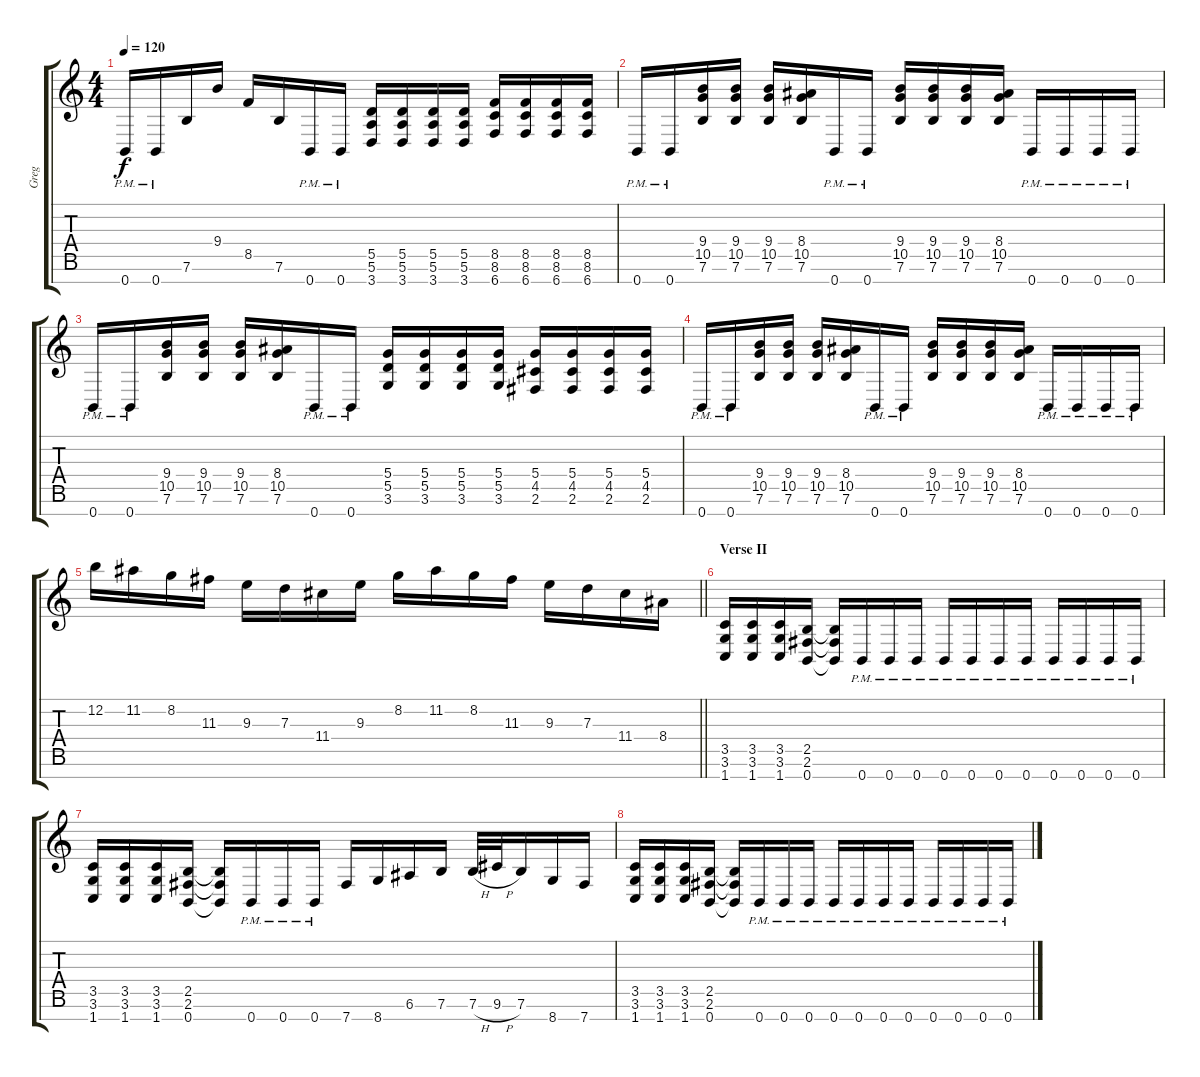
\track ("Greg" "Greg") {instrument distortionguitar}
\staff {score tabs}
\tuning (E4 B3 G3 D3 A2 E2 B1) {hide}
\ts (4 4)
\tempo 120
\clef g2
\ks c
0.7{pm}.16{dy f} 0.7{pm}.16 7.6.16 9.4.16 8.5.16 7.6.16 0.7{pm}.16 0.7{pm}.16 (5.5 5.6 3.7).16 (5.5 5.6 3.7).16 (5.5 5.6 3.7).16 (5.5 5.6 3.7).16 (8.5 8.6 6.7).16 (8.5 8.6 6.7).16 (8.5 8.6 6.7).16 (8.5 8.6 6.7).16 |
0.7{pm}.16 0.7{pm}.16 (9.4 10.5 7.6).16 (9.4 10.5 7.6).16 (9.4 10.5 7.6).16 (8.4 10.5 7.6).16 0.7{pm}.16 0.7{pm}.16 (9.4 10.5 7.6).16 (9.4 10.5 7.6).16 (9.4 10.5 7.6).16 (8.4 10.5 7.6).16 0.7{pm}.16 0.7{pm}.16 0.7{pm}.16 0.7{pm}.16 |
0.7{pm}.16 0.7{pm}.16 (9.4 10.5 7.6).16 (9.4 10.5 7.6).16 (9.4 10.5 7.6).16 (8.4 10.5 7.6).16 0.7{pm}.16 0.7{pm}.16 (5.4 5.5 3.6).16 (5.4 5.5 3.6).16 (5.4 5.5 3.6).16 (5.4 5.5 3.6).16 (5.4 4.5 2.6).16 (5.4 4.5 2.6).16 (5.4 4.5 2.6).16 (5.4 4.5 2.6).16 |
0.7{pm}.16 0.7{pm}.16 (9.4 10.5 7.6).16 (9.4 10.5 7.6).16 (9.4 10.5 7.6).16 (8.4 10.5 7.6).16 0.7{pm}.16 0.7{pm}.16 (9.4 10.5 7.6).16 (9.4 10.5 7.6).16 (9.4 10.5 7.6).16 (8.4 10.5 7.6).16 0.7{pm}.16 0.7{pm}.16 0.7{pm}.16 0.7{pm}.16 |
\barLineRight lightlight
12.2.16 11.2.16 8.2.16 11.3.16 9.3.16 7.3.16 11.4.16 9.3.16 8.2.16 11.2.16 8.2.16 11.3.16 9.3.16 7.3.16 11.4.16 8.4.16 |
\section ("" "Verse II")
(3.5 3.6 1.7).16 (3.5 3.6 1.7).16 (3.5 3.6 1.7).16 (2.5 2.6 0.7).16 (2.5{t} 2.6{t} 0.7{t}).16 0.7{pm}.16 0.7{pm}.16 0.7{pm}.16 0.7{pm}.16 0.7{pm}.16 0.7{pm}.16 0.7{pm}.16 0.7{pm}.16 0.7{pm}.16 0.7{pm}.16 0.7{pm}.16 |
(3.5 3.6 1.7).16 (3.5 3.6 1.7).16 (3.5 3.6 1.7).16 (2.5 2.6 0.7).16 (2.5{t} 2.6{t} 0.7{t}).16 0.7{pm}.16 0.7{pm}.16 0.7{pm}.16 7.7.16 8.7.16 6.6.16 7.6.16 7.6{h}.32 9.6{h}.32 7.6.16 8.7.16 7.7.16 |
(3.5 3.6 1.7).16 (3.5 3.6 1.7).16 (3.5 3.6 1.7).16 (2.5 2.6 0.7).16 (2.5{t} 2.6{t} 0.7{t}).16 0.7{pm}.16 0.7{pm}.16 0.7{pm}.16 0.7{pm}.16 0.7{pm}.16 0.7{pm}.16 0.7{pm}.16 0.7{pm}.16 0.7{pm}.16 0.7{pm}.16 0.7{pm}.16
